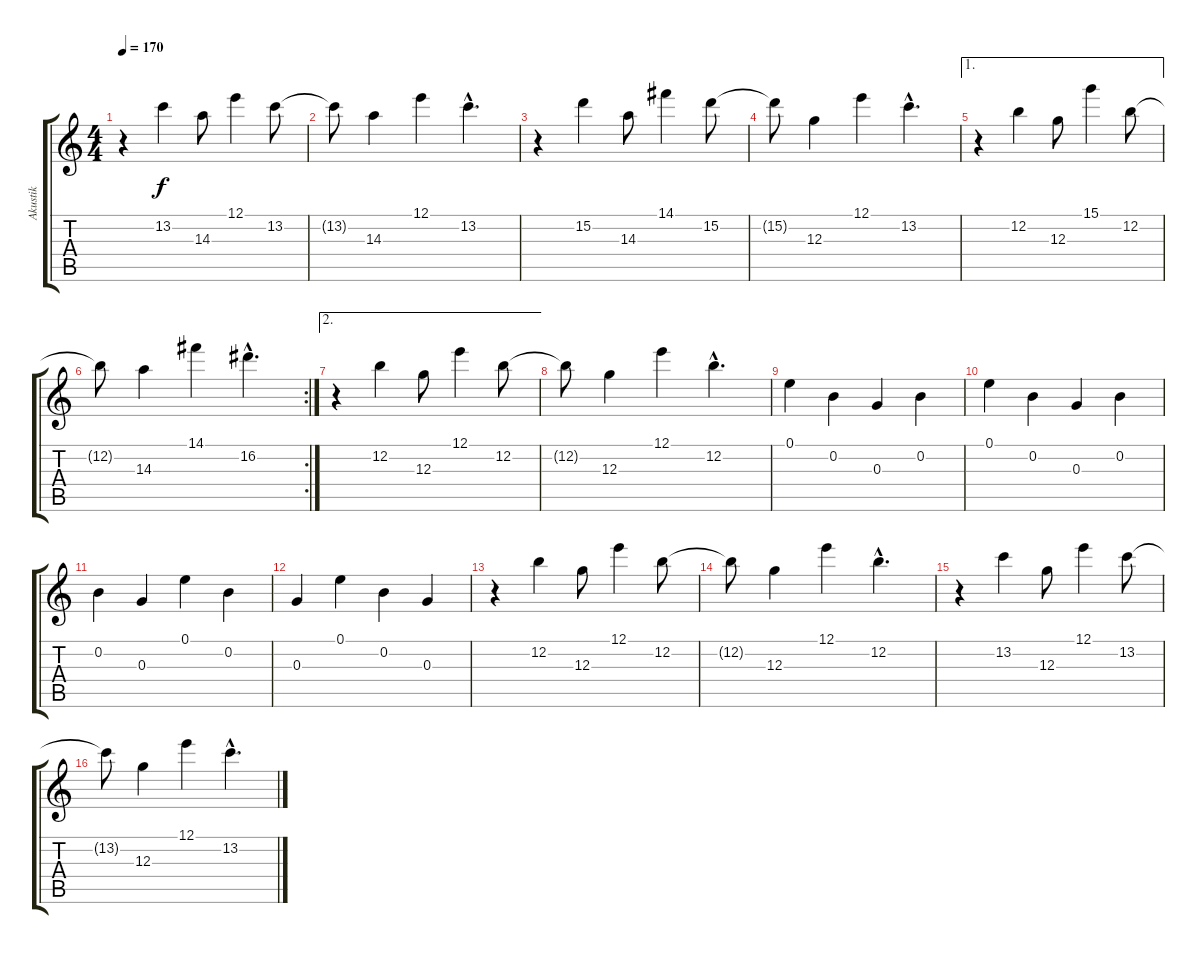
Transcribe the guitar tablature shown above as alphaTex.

\track ("Akustik" "Akustik") {instrument acousticguitarsteel}
\staff {score tabs}
\tuning (E4 B3 G3 D3 A2 E2) {hide}
\ts (4 4)
\tempo 170
\clef g2
\ks c
r.4{dy f} 13.2.4 14.3.8 12.1.4 13.2.8 |
13.2{t}.8 14.3.4 12.1.4 13.2{hac}.4{d} |
r.4 15.2.4 14.3.8 14.1.4 15.2.8 |
15.2{t}.8 12.3.4 12.1.4 13.2{hac}.4{d} |
\ae 1
r.4 12.2.4 12.3.8 15.1.4 12.2.8 |
\rc 2
12.2{t}.8 14.3.4 14.1.4 16.2{hac}.4{d} |
\ae 2
r.4 12.2.4 12.3.8 12.1.4 12.2.8 |
12.2{t}.8 12.3.4 12.1.4 12.2{hac}.4{d} |
0.1.4 0.2.4 0.3.4 0.2.4 |
0.1.4 0.2.4 0.3.4 0.2.4 |
0.2.4 0.3.4 0.1.4 0.2.4 |
0.3.4 0.1.4 0.2.4 0.3.4 |
r.4 12.2.4 12.3.8 12.1.4 12.2.8 |
12.2{t}.8 12.3.4 12.1.4 12.2{hac}.4{d} |
r.4 13.2.4 12.3.8 12.1.4 13.2.8 |
13.2{t}.8 12.3.4 12.1.4 13.2{hac}.4{d}
